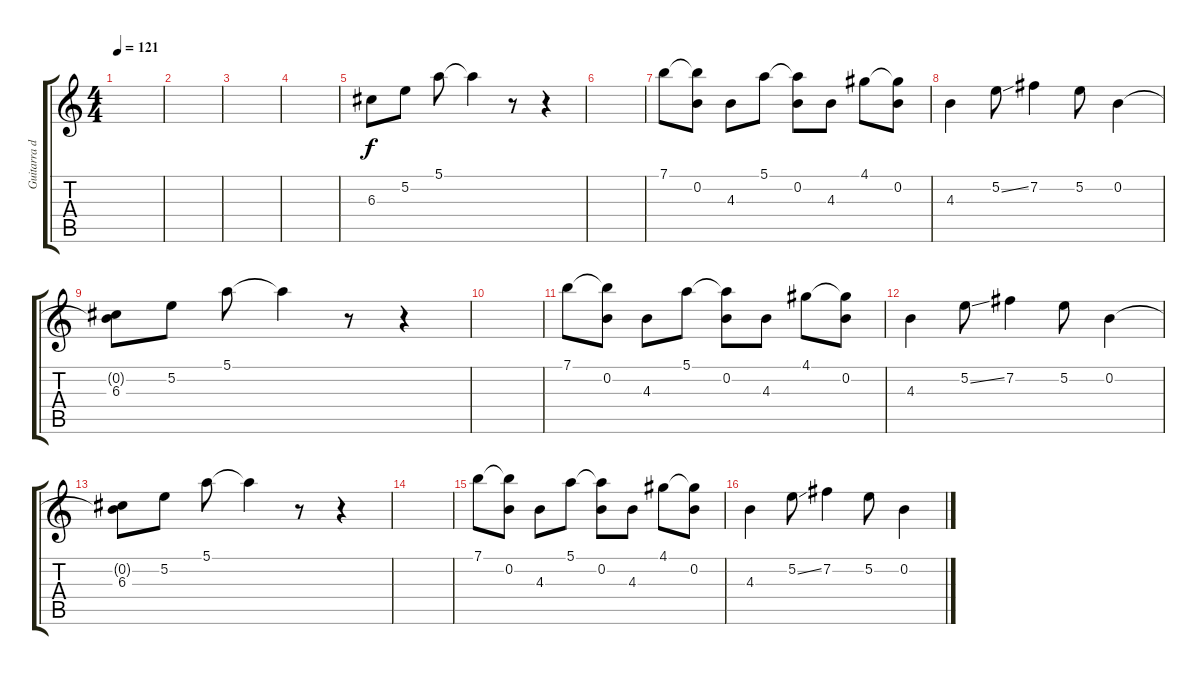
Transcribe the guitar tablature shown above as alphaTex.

\track ("Guitarra de Punteo" "Guitarra d") {instrument acousticguitarnylon}
\staff {score tabs}
\tuning (E4 B3 G3 D3 A2 E2) {hide}
\ts (4 4)
\tempo 121
\clef g2
\ks c
|
|
|
|
6.3.8 5.2.8 5.1.8 5.1{t}.4 r.8 r.4 |
|
7.1.8 (7.1{t} 0.2).8 4.3.8 5.1.8 (5.1{t} 0.2).8 4.3.8 4.1.8 (4.1{t} 0.2).8 |
4.3.4 5.2{ss}.8 7.2.4 5.2.8 0.2.4 |
(0.2{t} 6.3).8 5.2.8 5.1.8 5.1{t}.4 r.8 r.4 |
|
7.1.8 (7.1{t} 0.2).8 4.3.8 5.1.8 (5.1{t} 0.2).8 4.3.8 4.1.8 (4.1{t} 0.2).8 |
4.3.4 5.2{ss}.8 7.2.4 5.2.8 0.2.4 |
(0.2{t} 6.3).8 5.2.8 5.1.8 5.1{t}.4 r.8 r.4 |
|
7.1.8 (7.1{t} 0.2).8 4.3.8 5.1.8 (5.1{t} 0.2).8 4.3.8 4.1.8 (4.1{t} 0.2).8 |
4.3.4 5.2{ss}.8 7.2.4 5.2.8 0.2.4
